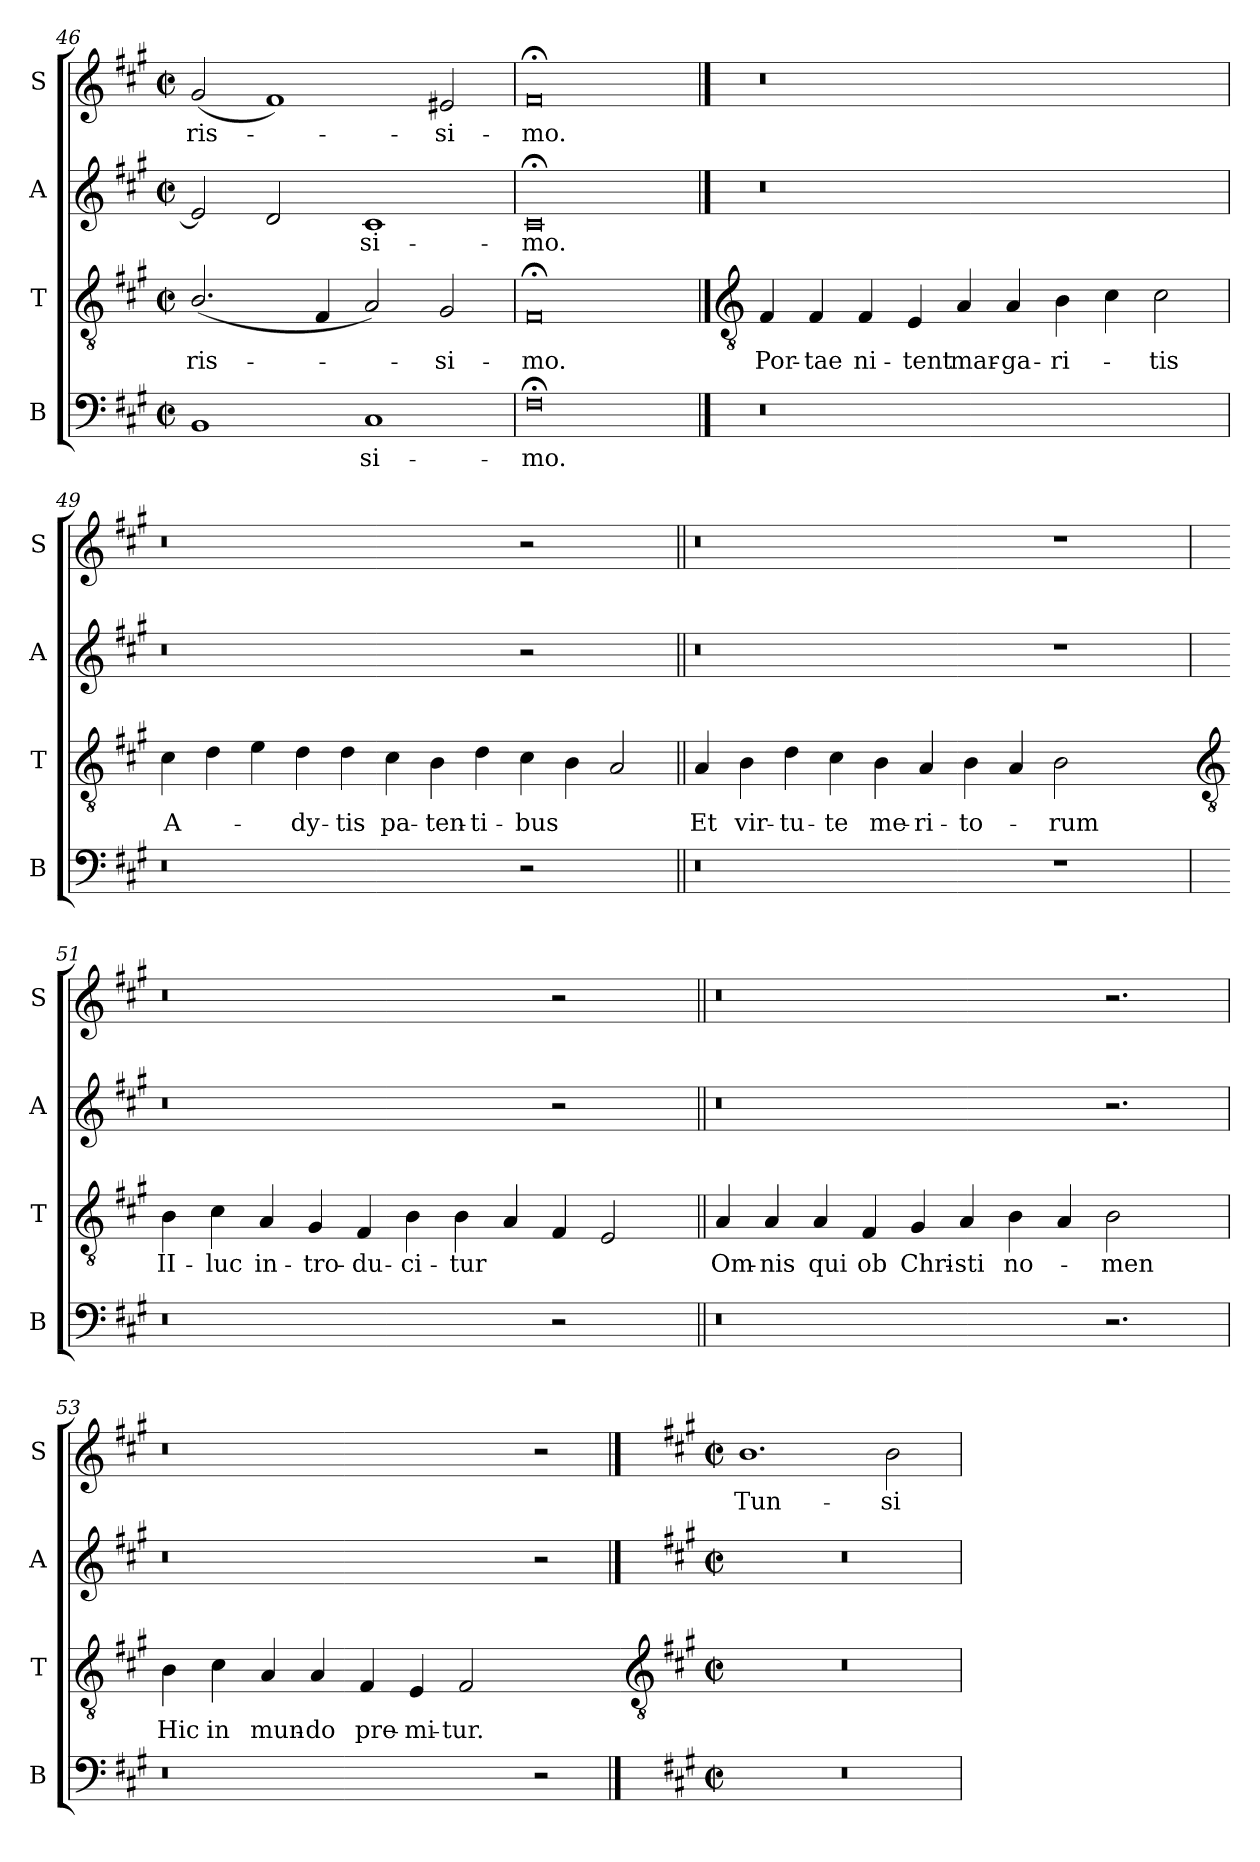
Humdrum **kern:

**kern	**text	**kern	**text	**kern	**text	**kern	**text
*part4	*part4	*part3	*part3	*part2	*part2	*part1	*part1
*staff4	*staff4	*staff3	*staff3	*staff2	*staff2	*staff1	*staff1
*I"B	*	*I"T	*	*I"A	*	*I"S	*
*I'B	*	*I'T	*	*I'A	*	*I'S	*
*clefF4	*	*clefGv2	*	*clefG2	*	*clefG2	*
*k[f#c#g#]	*	*k[f#c#g#]	*	*k[f#c#g#]	*	*k[f#c#g#]	*
*A:	*	*A:	*	*A:	*	*A:	*
*M4/2	*	*M4/2	*	*M4/2	*	*M4/2	*
*met(c|)	*	*met(c|)	*	*met(c|)	*	*met(c|)	*
=46	=46	=46	=46	=46	=46	=46	=46
!	!	!	!LO:LY:b	!	!	!	!LO:LY:b
1BB	.	(<2.B/	-ris-	2e]	.	(<2g#	-ris-
.	.	.	.	2d	.	1f#)	.
.	.	4F#	.	.	.	.	.
!	!LO:LY:b	!	!	!	!LO:LY:b	!	!
1C#	si-	2A)	.	1c#	si-	.	.
!	!	!	!LO:LY:b	!	!	!	!LO:LY:b
.	.	2G#	si-	.	.	2e#X	si-
=47	=47	=47	=47	=47	=47	=47	=47
!	!LO:LY:b	!	!LO:LY:b	!	!LO:LY:b	!	!LO:LY:b
0F#;<	-mo.	0F#;<	-mo.	0c#;<	-mo.	0f#;<	-mo.
!!LO:LB:g=z
==48	==48	==48	==48	==48	==48	==48	==48
*	*	*clefGv2	*	*	*	*	*
!	!	!	!LO:LY:b	!	!	!	!
0r	.	4F#	Por-	0r	.	0r	.
!	!	!	!LO:LY:b	!	!	!	!
.	.	4F#	-tae	.	.	.	.
!	!	!	!LO:LY:b	!	!	!	!
.	.	4F#	ni-	.	.	.	.
!	!	!	!LO:LY:b	!	!	!	!
.	.	4E	-tent	.	.	.	.
!	!	!	!LO:LY:b	!	!	!	!
.	.	4A	mar-	.	.	.	.
!	!	!	!LO:LY:b	!	!	!	!
.	.	4A	-ga-	.	.	.	.
!	!	!	!LO:LY:b	!	!	!	!
.	.	4B	-ri-	.	.	.	.
.	.	4c#	.	.	.	.	.
!	!	!	!LO:LY:b	!	!	!	!
2ryy	.	2c#	tis	2ryy	.	2ryy	.
=49	=49	=49	=49	=49	=49	=49	=49
!	!	!	!LO:LY:b	!	!	!	!
0r	.	4c#	A-	0r	.	0r	.
.	.	4d	.	.	.	.	.
.	.	4e	.	.	.	.	.
!	!	!	!LO:LY:b	!	!	!	!
.	.	4d	dy-	.	.	.	.
!	!	!	!LO:LY:b	!	!	!	!
.	.	4d	-tis	.	.	.	.
!	!	!	!LO:LY:b	!	!	!	!
.	.	4c#	pa-	.	.	.	.
!	!	!	!LO:LY:b	!	!	!	!
.	.	4B	-ten-	.	.	.	.
!	!	!	!LO:LY:b	!	!	!	!
.	.	4d	-ti-	.	.	.	.
!	!	!	!LO:LY:b	!	!	!	!
2r	.	4c#	-bus	2r	.	2r	.
.	.	4B	.	.	.	.	.
2ryy	.	2A	.	2ryy	.	2ryy	.
=50||	=50||	=50||	=50||	=50||	=50||	=50||	=50||
!	!	!	!LO:LY:b	!	!	!	!
0r	.	4A	Et	0r	.	0r	.
!	!	!	!LO:LY:b	!	!	!	!
.	.	4B	vir-	.	.	.	.
!	!	!	!LO:LY:b	!	!	!	!
.	.	4d	-tu-	.	.	.	.
!	!	!	!LO:LY:b	!	!	!	!
.	.	4c#	-te	.	.	.	.
!	!	!	!LO:LY:b	!	!	!	!
.	.	4B	me-	.	.	.	.
!	!	!	!LO:LY:b	!	!	!	!
.	.	4A	-ri-	.	.	.	.
!	!	!	!LO:LY:b	!	!	!	!
.	.	4B	-to-	.	.	.	.
.	.	4A	.	.	.	.	.
!	!	!	!LO:LY:b	!	!	!	!
1r	.	2B	rum	1r	.	1r	.
.	.	2ryy	.	.	.	.	.
!!LO:LB:g=z
=51	=51	=51-	=51	=51	=51	=51	=51
*	*	*clefGv2	*	*	*	*	*
!	!	!	!LO:LY:b	!	!	!	!
0r	.	4B	II-	0r	.	0r	.
!	!	!	!LO:LY:b	!	!	!	!
.	.	4c#	-luc	.	.	.	.
!	!	!	!LO:LY:b	!	!	!	!
.	.	4A	in-	.	.	.	.
!	!	!	!LO:LY:b	!	!	!	!
.	.	4G#	-tro-	.	.	.	.
!	!	!	!LO:LY:b	!	!	!	!
.	.	4F#	-du-	.	.	.	.
!	!	!	!LO:LY:b	!	!	!	!
.	.	4B	-ci-	.	.	.	.
!	!	!	!LO:LY:b	!	!	!	!
.	.	4B	-tur	.	.	.	.
.	.	4A	.	.	.	.	.
2r	.	4F#	.	2r	.	2r	.
.	.	2E	.	.	.	.	.
4ryy	.	.	.	4ryy	.	4ryy	.
=52||	=52||	=52||	=52||	=52||	=52||	=52||	=52||
!	!	!	!LO:LY:b	!	!	!	!
0r	.	4A	Om-	0r	.	0r	.
!	!	!	!LO:LY:b	!	!	!	!
.	.	4A	-nis	.	.	.	.
!	!	!	!LO:LY:b	!	!	!	!
.	.	4A	qui	.	.	.	.
!	!	!	!LO:LY:b	!	!	!	!
.	.	4F#	ob	.	.	.	.
!	!	!	!LO:LY:b	!	!	!	!
.	.	4G#	Chri-	.	.	.	.
!	!	!	!LO:LY:b	!	!	!	!
.	.	4A	-sti	.	.	.	.
!	!	!	!LO:LY:b	!	!	!	!
.	.	4B	no-	.	.	.	.
.	.	4A	.	.	.	.	.
!	!	!	!LO:LY:b	!	!	!	!
2.r	.	2B	men	2.r	.	2.r	.
.	.	4ryy	.	.	.	.	.
=53	=53	=53	=53	=53	=53	=53	=53
!	!	!	!LO:LY:b	!	!	!	!
0r	.	4B	Hic	0r	.	0r	.
!	!	!	!LO:LY:b	!	!	!	!
.	.	4c#	in	.	.	.	.
!	!	!	!LO:LY:b	!	!	!	!
.	.	4A	mun-	.	.	.	.
!	!	!	!LO:LY:b	!	!	!	!
.	.	4A	-do	.	.	.	.
!	!	!	!LO:LY:b	!	!	!	!
.	.	4F#	pre-	.	.	.	.
!	!	!	!LO:LY:b	!	!	!	!
.	.	4E	-mi-	.	.	.	.
!	!	!	!LO:LY:b	!	!	!	!
.	.	2F#	-tur.	.	.	.	.
2r	.	2ryy	.	2r	.	2r	.
!!LO:LB:g=z
==54	==54	=54-	==54	==54	==54	==54	==54
*	*	*clefGv2	*	*	*	*	*
*k[f#c#g#]	*	*	*	*k[f#c#g#]	*	*k[f#c#g#]	*
*A:	*	*	*	*A:	*	*A:	*
*M4/2	*	*M4/2	*	*M4/2	*	*M4/2	*
*met(c|)	*	*met(c|)	*	*met(c|)	*	*met(c|)	*
!	!	!	!	!	!	!	!LO:LY:b
0r	.	0r	.	0r	.	1.b	Tun-
!	!	!	!	!	!	!	!LO:LY:b
.	.	.	.	.	.	2b	-si-
=	=	=	=	=	=	=	=
*-	*-	*-	*-	*-	*-	*-	*-
